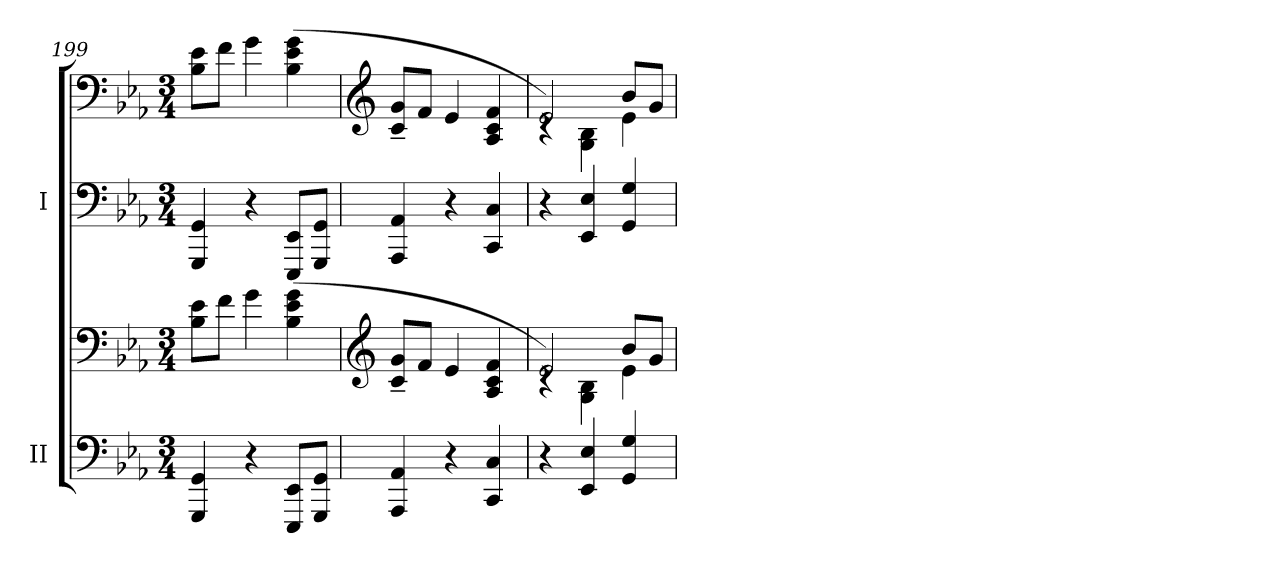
**kern	**kern	**kern	**kern
*part2	*part2	*part1	*part1
*staff4	*staff3	*staff2	*staff1
*I"II	*	*I"I	*
*I'II	*	*I'I	*
!!LO:LB:g=z
*clefF4	*clefF4	*clefF4	*clefF4
*k[b-e-a-]	*k[b-e-a-]	*k[b-e-a-]	*k[b-e-a-]
*E-:	*E-:	*E-:	*E-:
*M3/4	*M3/4	*M3/4	*M3/4
=199	=199	=199	=199
4GGG/ 4GG/	8B-\ 8e-\L	4GGG/ 4GG/	8B-\ 8e-\L
.	8f\J	.	8f\J
4r	4g\	4r	4g\
8EEE-/ 8EE-/L	(4B-\ 4e-\ 4g\	8EEE-/ 8EE-/L	(4B-\ 4e-\ 4g\
8GGG/ 8GG/J	.	8GGG/ 8GG/J	.
=200	=200	=200	=200
*	*clefG2	*	*clefG2
4AAA-/ 4AA-/	8c/~ 8g/~L	4AAA-/ 4AA-/	8c/~ 8g/~L
.	8f/J	.	8f/J
4r	4e-/	4r	4e-/
4CC/ 4C/	4A-/ 4c/ 4f/	4CC/ 4C/	4A-/ 4c/ 4f/
=201	=201	=201	=201
*	*^	*	*^
4r	2e-/)	4rc	4r	2e-/)	4rc
4EE-/ 4E-/	.	4G\ 4B-\	4EE-/ 4E-/	.	4G\ 4B-\
4GG/ 4G/	8b-/L	4e-\	4GG/ 4G/	8b-/L	4e-\
.	8g/J	.	.	8g/J	.
*	*v	*v	*	*v	*v
=	=	=	=
*-	*-	*-	*-
